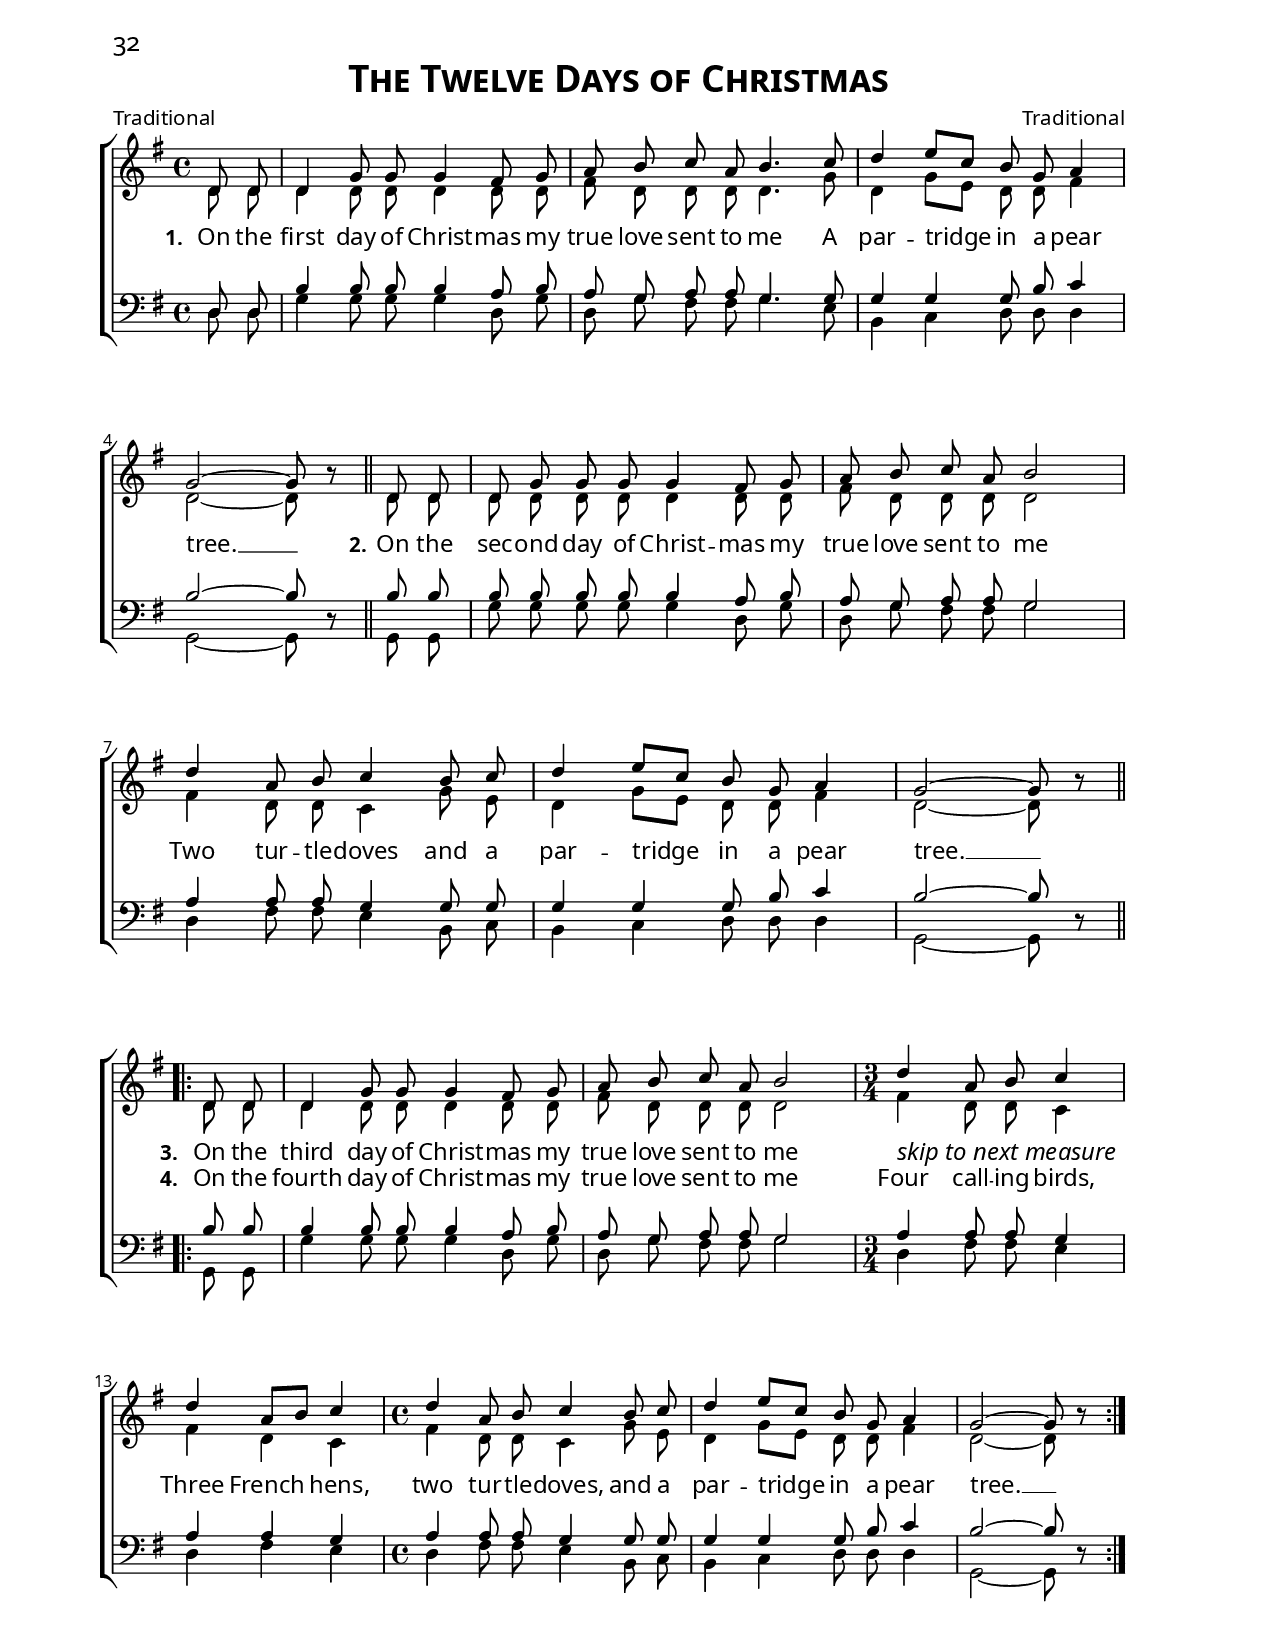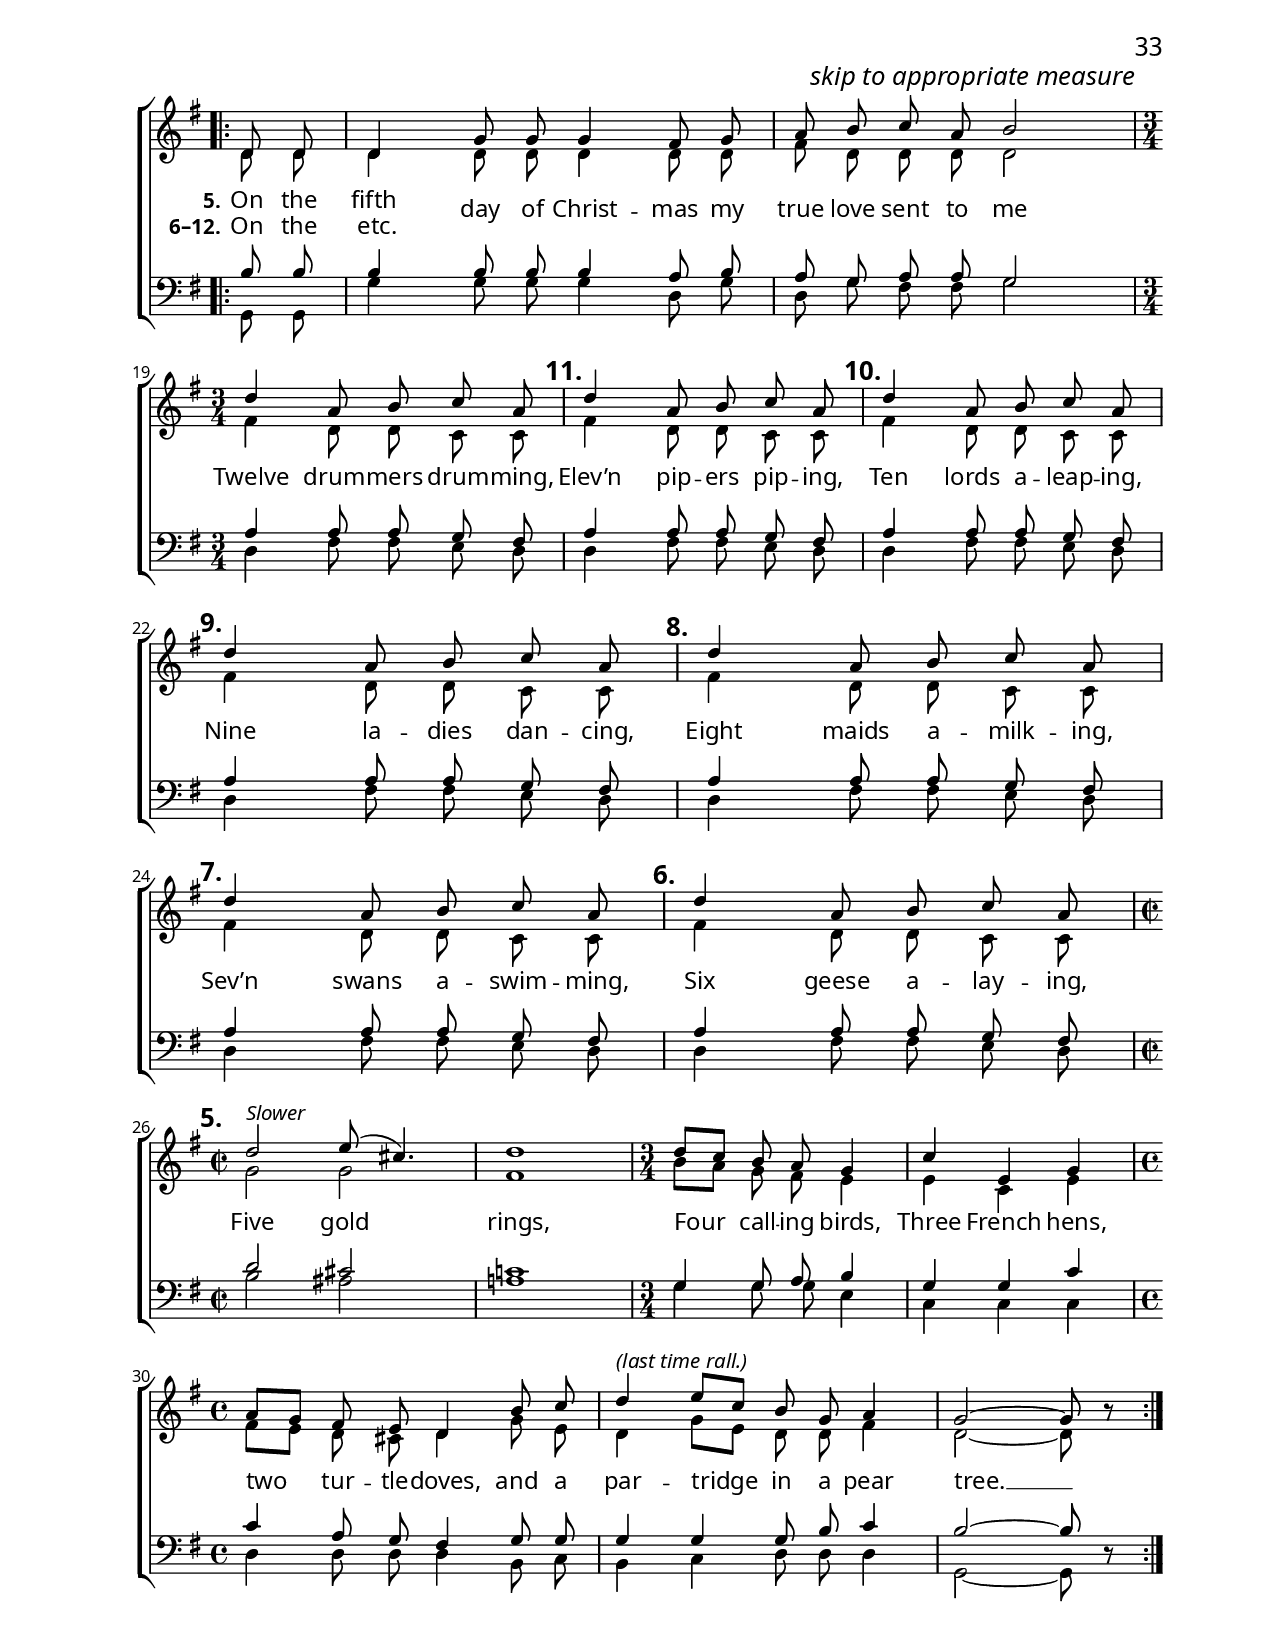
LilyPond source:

\version "2.14.2"
\include "util.ly"
#(set-global-staff-size 18) \paper{ #(define fonts (make-pango-font-tree "Garamond Premier Pro" "Garamond Premier Pro" "Garamond Premier Pro" (/ 18 20))) }
\header {
  title = \markup{\override #'(font-name . "Garamond Premier Pro Semibold"){ \abs-fontsize #18 \smallCapsOldStyle"The Twelve Days of Christmas"}}
  poet = \markup\oldStyleNum"Traditional"
  composer = \markup\oldStyleNum"Traditional"
  %arranger = \markup\oldStyleNum"Edited by Benjamin Bloomfield (1984–)"
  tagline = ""
}
\paper {
  %print-all-headers = ##t
  paper-height = 11\in
  paper-width = 8.5\in
  indent = 0\in
  %system-system-spacing = #'((basic-distance . 10) (padding . 0))
  %system-system-spacing =
  %  #'((basic-distance . 0)
  %     (minimum-distance . 0)
  %     (padding . -0.35)
  %     (stretchability . 100))
  ragged-last-bottom = ##f
  ragged-bottom = ##f
  two-sided = ##t
  inner-margin = 1\in
  outer-margin = 0.75\in
  top-margin = 0.26\in
  bottom-margin = 0.25\in
  first-page-number = #032
  print-first-page-number = ##t
  headerLine = ""
  oddHeaderMarkup = \markup\fill-line{
     \override #'(font-name . "Garamond Premier Pro")\abs-fontsize #12.5
     \combine 
        \fill-line{"" \on-the-fly #print-page-number-check-first
        \oldStylePageNum""
        }
        \fill-line{\headerLine}
  }
  evenHeaderMarkup = \markup {
     \override #'(font-name . "Garamond Premier Pro")\abs-fontsize #12.5
     \combine
        \on-the-fly #print-page-number-check-first
        \oldStylePageNum""
        \fill-line{\headerLine}
  }
}
global = {
  \key g \major
  \time 4/4
  \autoBeamOff
  \override DynamicLineSpanner #'staff-padding = #0.0
  \override DynamicLineSpanner #'Y-extent = #'(-1 . 1)
}

sopMusic = \relative c' {
  \partial 4 d8 d |
  d4 g8 g g4 fis8 g |
  a b c a b4. c8 |
  
  d4 e8[ c] b g a4 | \break
  g2~ g8 b\rest \bar "||"
  d,8 d |
  d8 g g g g4 fis8 g |
  
  a b c a b2 | \break
  d4 a8 b c4 b8 c |
  d4 e8[ c] b g a4 |
  g2~g8 b\rest | \break
  
  \repeat volta 2 {
    d,8 d |
    d4 g8 g g4 fis8 g |
    a b c a b2 |
    \time 3/4 d4 a8 b c4 |
    d4 a8[ b] c4 |
    \time 4/4
    
    d4 a8 b c4 b8 c |
    d4 e8[ c] b g a4 |
    g2~g8 b8\rest |
  }
  \break
  
  %5th verse
    \repeat volta 2 {
    \partial 4 d,8 d |
    d4 g8 g g4 fis8 g |
    a b c a b2 | \break
    \once \override Score.RehearsalMark #'break-visibility = #end-of-line-visible
    \once \override Score.RehearsalMark #'self-alignment-X = #RIGHT
    \mark\markup\italic"skip to appropriate measure"

    
    \time 3/4
    d4 a8 b c a |
    \mark\markup\bold"11."
    d4 a8 b c a |
    \mark\markup\bold"10."
    d4 a8 b c a |
    \mark\markup\bold"9."
    d4 a8 b c a |
    \mark\markup\bold"8."
    d4 a8 b c a |
    \mark\markup\bold"7."
    d4 a8 b c a |
    \mark\markup\bold"6."
    d4 a8 b c a |
    \break
    \time 2/2
    \mark\markup\bold"5."    
    d2^\markup\italic"Slower" e8( cis4.) |
    d1 |
    
    \time 3/4 d8[ c] b a g4 |
    c e, g |
    \time 4/4 a8[ g] fis e d4 b'8 c |
    
    d4^\markup\italic"(last time rall.)" e8[ c] b g a4 |
    \partial 4*3 g2~g8 b8\rest
  }
}
sopWords = \lyricmode {
  
}

altoMusic = \relative c' {
  d8 d |
  d4 d8 d d4 d8 d |
  fis d d d d4. g8 |
  
  d4 g8[ e] d d fis4 |
  d2~d8 s |
  d d |
  d d d d d4 d8 d |
  
  fis d d d d2 |
  fis4 d8 d c4 g'8 e |
  d4 g8[ e] d d fis4 |
  d2~d8 s |
  
  d d |
  d4 d8 d d4 d8 d |
  fis d d d d2 |
  fis4 d8 d c4 |
  fis4 d4 c4 |
  
  fis4 d8 d c4 g'8 e |
  d4 g8[ e] d d fis4 |
  d2~d8 s |
  
  
  %new stuff 5th verse
  d8 d |
  d4 d8 d d4 d8 d |
  fis d d d d2 |
  
  \repeat unfold 7 {fis4 d8 d c c |}
  
  g'2 g |
  fis1 |
  
  b8[ a] g fis e4 |
  e c e |
  fis8[ e] d8 cis d4 g8 e |
  d4 g8[ e] d d fis4 |
  d2~d8 s |
}
dropLyrics =
{
    \override LyricText #'extra-offset = #'(0 . -1.4)
    \override LyricHyphen #'extra-offset = #'(0 . -1.4)
    \override LyricExtender #'extra-offset = #'(0 . -1.4)
}

altoWords = \lyricmode {
  \dropLyricsIV
  \set stanza = #"1. "
  On the first day of Christ -- mas my true love sent to me
  A par -- tridge in a pear tree. __
  \set stanza = #"2."
  On the sec -- ond day of Christ -- mas my true love sent to me
  Two tur -- tle -- doves and a par -- tridge in a pear tree. __
  
  \set stanza = #"3. "
  On the third day of Christ -- mas my true love sent to me
  \markup\italic"skip to next measure" _ _ _
  Three French hens,
  two tur -- tle -- doves, and a par -- tridge in a pear tree. __
  
  \set stanza = #"5."
  On the fifth \dropLyrics day of Christ -- mas my true love sent to me \raiseLyrics
  
  Twelve drum -- mers drum -- ming,
  Elev’n pip -- ers pip -- ing,
  Ten lords a -- leap -- ing,
  Nine la -- dies dan -- cing,
  Eight maids a -- milk -- ing,
  Sev’n swans a -- swim -- ming,
  Six geese a -- lay -- ing,
  
  Five gold rings,
  Four call -- ing birds,
  Three French hens,
  two tur -- tle -- doves, and a par -- tridge in a pear tree. __
  

}
altoWordsII = \lyricmode {
  \dropLyricsIV
%\markup\italic
  \repeat unfold 46 \skip1
  \set stanza = #"4. "
  On the fourth day of Christ -- mas my true love sent to me
  Four call -- ing birds,
  %Three French hens,
  %two tur -- tle -- doves, and a par -- tridge in a pear tree. __
  
  \repeat unfold 15 \skip1
  \set stanza = #"6–12."
  On the "etc."
}
altoWordsIII = \lyricmode {
  \set stanza = #"3. "
  \set ignoreMelismata = ##t
}
altoWordsIV = \lyricmode {
  \set stanza = #"4. "
  \set ignoreMelismata = ##t
}
altoWordsV = \lyricmode {
  \set stanza = #"5. "
  \set ignoreMelismata = ##t
}
altoWordsVI = \lyricmode {
  \set stanza = #"6. "
  \set ignoreMelismata = ##t
}
tenorMusic = \relative c {
  d8 d |
  b'4 b8 b b4 a8 b |
  a g a a g4. g8 |
  
  g4 g g8 b c4 |
  b2~ b8 s |
  b8 b |
  b b b b b4 a8 b |
  
  a g a a g2 |
  a4 a8 a g4 g8 g |
  g4 g g8 b c4 |
  b2~ b8 s |
  
  b8 b |
  b4 b8 b b4 a8 b |
  a g a a g2 |
  a4 a8 a g4 |
  a4 a4 g4 |
  
  a4 a8 a g4 g8 g |
  g4 g g8 b c4 |
  b2~b8 s |
  
  
  %5th verse
  b8 b |
  b4 b8 b b4 a8 b |
  a g a a g2 |
  
  \repeat unfold 7 {a4 a8 a g fis |}
  
  d'2 cis |
  c!1 |
  
  g4 g8 a b4 |
  g g c |
  c a8 g fis4 g8 g
  g4 g g8 b c4 |
  b2~b8 s |
}
tenorWords = \lyricmode {

}

bassMusic = \relative c {
  d8 d |
  g4 g8 g g4 d8 g |
  d g fis fis g4. e8 |
  
  b4 c d8 d d4 |
  g,2~g8 d'\rest |
  g,8 g |
  g' g g g g4 d8 g |
  
  d g fis fis g2 |
  d4 fis8 fis e4 b8 c |
  b4 c d8 d d4 |
  g,2~g8 d'\rest |
  
  g,8 g |
  g'4 g8 g g4 d8 g |
  d g fis fis g2 |
  d4 fis8 fis e4 |
  d4 fis4 e4 |
  
  d fis8 fis e4 b8 c |
  b4 c d8 d d4 |
  g,2~ g8 d'\rest |
  
  %5th verse
  g,8 g |
  g'4 g8 g g4 d8 g |
  d g fis fis g2 |
  
  \repeat unfold 7 {d4 fis8 fis e d |}
  
  b'2 ais |
  a!1 |
  
  g4 g8 g e4 |
  c c c |
  d d8 d d4 b8 c |
  b4 c d8 d d4 |
  g,2~ g8 d'\rest |
}
bassWords = \lyricmode {

}

pianoRH = \relative c' {
  
}
pianoLH = \relative c' {
  
}

\score {
  <<
   \new ChoirStaff <<
    \new Staff = women <<
      \new Voice = "sopranos" { \voiceOne << \global \sopMusic >> }
      \new Voice = "altos" { \voiceTwo << \global \altoMusic >> }
    >>
    \new Lyrics \with { alignAboveContext = #"women" \override VerticalAxisGroup #'nonstaff-relatedstaff-spacing = #'((basic-distance . 1))} \lyricsto "sopranos" \sopWords
    \new Lyrics = "altosVI"  \with { alignBelowContext = #"women" } \lyricsto "altos" \altoWordsVI
    \new Lyrics = "altosV"  \with { alignBelowContext = #"women" } \lyricsto "altos" \altoWordsV
    \new Lyrics = "altosIV"  \with { alignBelowContext = #"women" } \lyricsto "altos" \altoWordsIV
    \new Lyrics = "altosIII"  \with { alignBelowContext = #"women" } \lyricsto "altos" \altoWordsIII
    \new Lyrics = "altosII"  \with { alignBelowContext = #"women" } \lyricsto "altos" \altoWordsII
    \new Lyrics = "altos"  \with { alignBelowContext = #"women" } \lyricsto "altos" \altoWords
   \new Staff = men <<
      \clef bass
      \new Voice = "tenors" { \voiceOne << \global \tenorMusic >> }
      \new Voice = "basses" { \voiceTwo << \global \bassMusic >> }
    >>
    \new Lyrics \with { alignAboveContext = #"men" \override VerticalAxisGroup #'nonstaff-relatedstaff-spacing = #'((basic-distance . 1)) } \lyricsto "tenors" \tenorWords
    \new Lyrics \with { alignBelowContext = #"men" \override VerticalAxisGroup #'nonstaff-relatedstaff-spacing = #'((basic-distance . 1)) } \lyricsto "basses" \bassWords
  >>
%    \new PianoStaff << \new Staff { \new Voice { \pianoRH } } \new Staff { \clef "bass" \pianoLH } >>
  >>
  \layout {
  \context {
    \Lyrics
    \override LyricText #'font-size = #1.3
  }
    \context {
      \Score
      %\override SpacingSpanner #'base-shortest-duration = #(ly:make-moment 1 8)
      %\override SpacingSpanner #'common-shortest-duration = #(ly:make-moment 1 4)
    }
    \context {
      % Remove all empty staves
      % \Staff \RemoveEmptyStaves \override VerticalAxisGroup #'remove-first = ##t
    }
    \context {
      \Lyrics
      \override LyricText #'X-offset = #center-on-word
    }
  }
}

